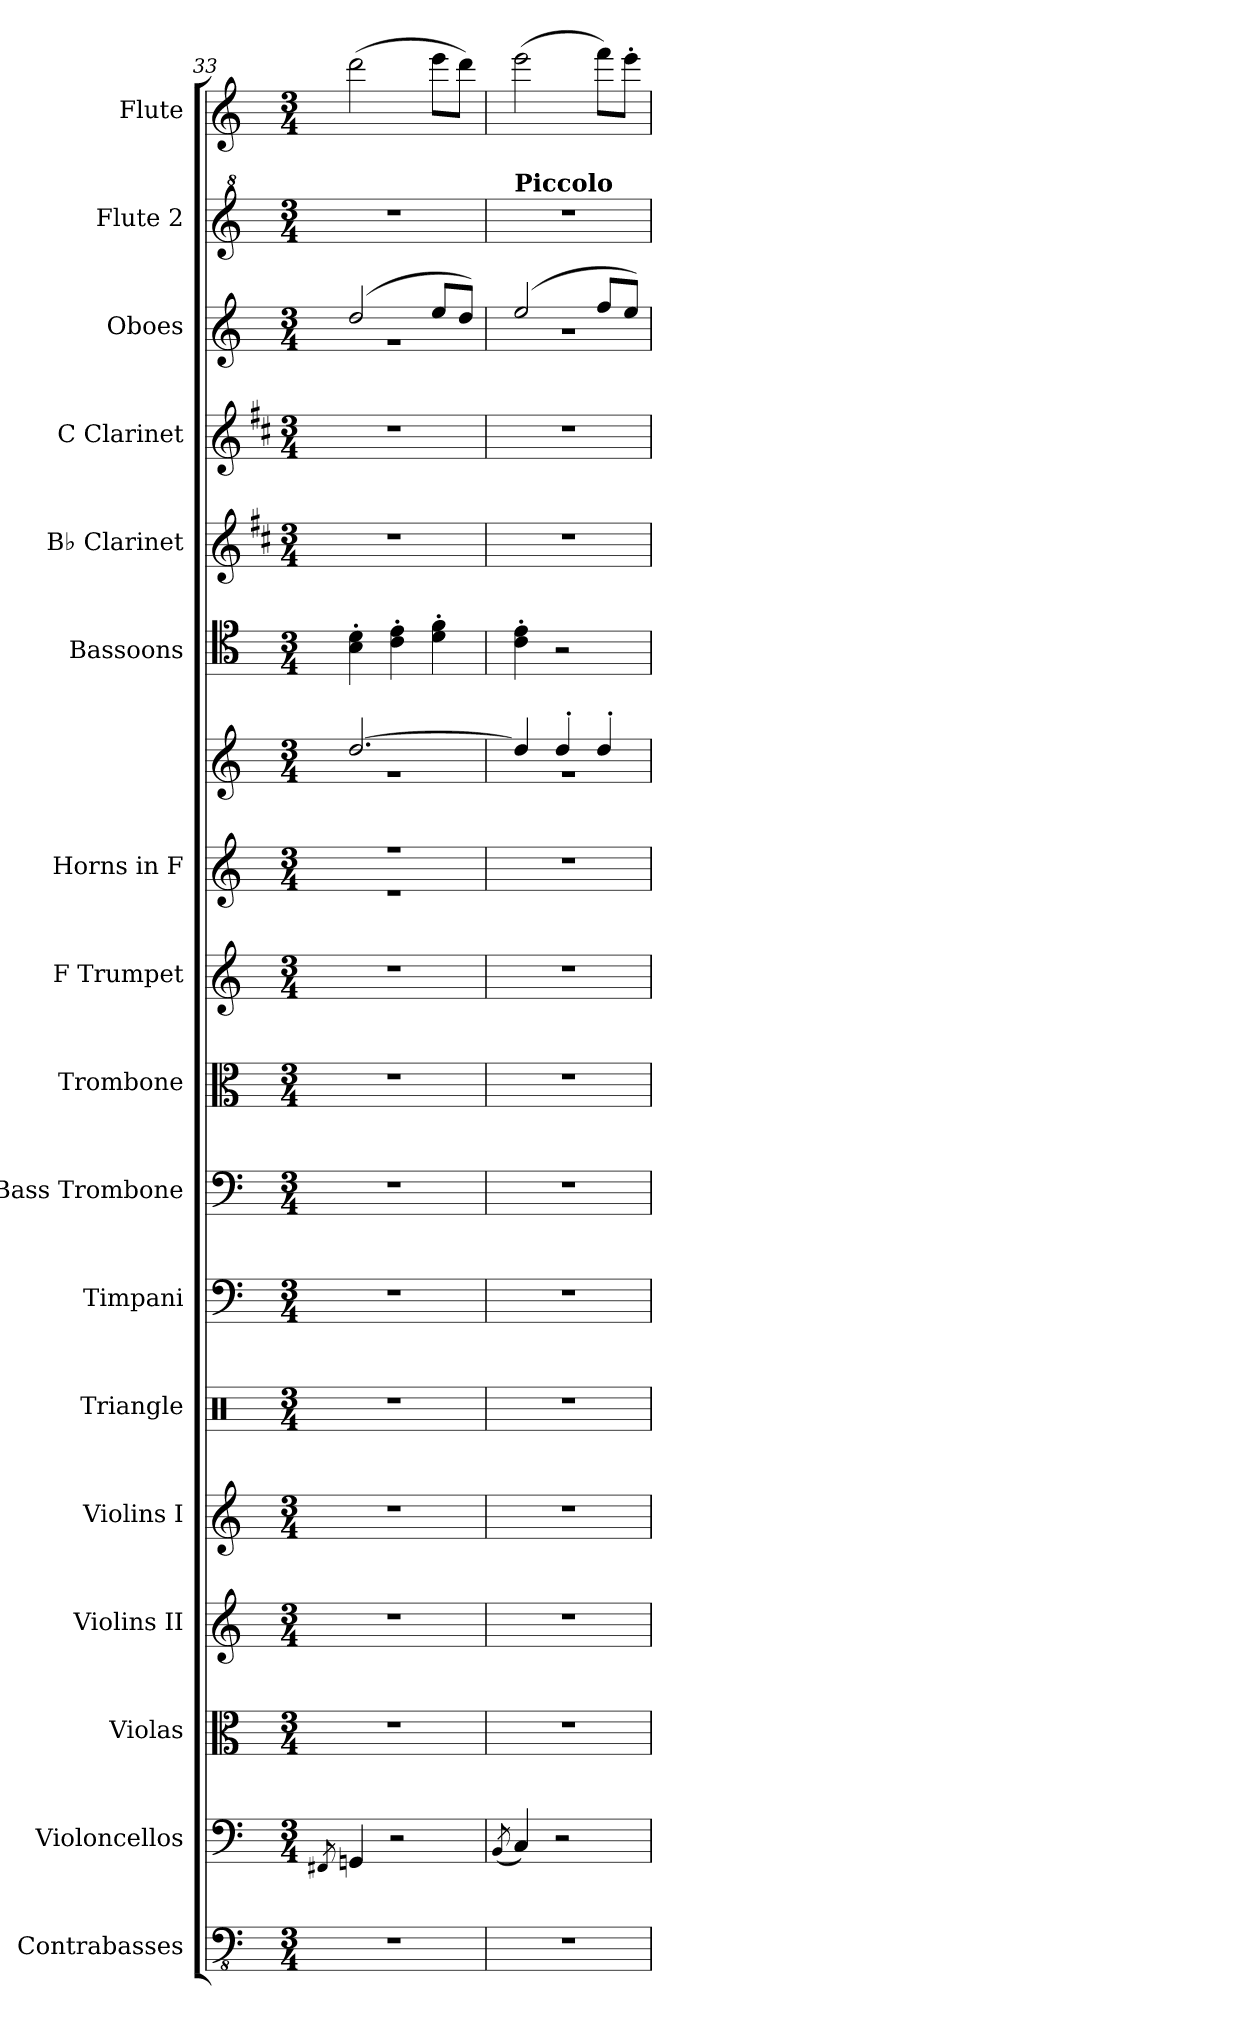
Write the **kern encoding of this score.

**kern	**kern	**kern	**kern	**kern	**kern	**kern	**kern	**kern	**kern	**kern	**kern	**kern	**kern	**kern	**kern	**kern	**kern
*part17	*part16	*part15	*part14	*part13	*part12	*part11	*part10	*part9	*part8	*part7	*part7	*part6	*part5	*part4	*part3	*part2	*part1
*staff18	*staff17	*staff16	*staff15	*staff14	*staff13	*staff12	*staff11	*staff10	*staff9	*staff8	*staff7	*staff6	*staff5	*staff4	*staff3	*staff2	*staff1
*I"Contrabasses	*I"Violoncellos	*I"Violas	*I"Violins II	*I"Violins I	*I"Triangle	*I"Timpani	*I"Bass Trombone	*I"Trombone	*I"F Trumpet	*I"Horns in F	*	*I"Bassoons	*I"B♭ Clarinet	*I"C Clarinet	*I"Oboes	*I"Flute 2	*I"Flute
*I'Cb.	*I'Vc.	*I'Vla.	*I'Vln. II	*I'Vln. I	*I'Trgl.	*I'Timp.	*I'B. Tbn.	*I'Tbn.	*I'F Tpt.	*	*	*I'Bsn.	*I'B♭ Cl.	*I'C Cl.	*I'Ob.	*I'Fl. 2	*I'Fl. 2
*clefFv4	*clefF4	*clefC3	*clefG2	*clefG2	*clefX	*clefF4	*clefF4	*clefC3	*clefG2	*clefG2	*clefG2	*clefC4	*clefG2	*clefG2	*clefG2	*clefG^2	*clefG2
*ITrd7c12	*	*	*	*	*	*	*	*	*ITrd-3c-5	*ITrd4c7	*ITrd4c7	*	*ITrd1c2	*ITrd1c2	*	*	*
*k[]	*k[]	*k[]	*k[]	*k[]	*k[]	*k[]	*k[]	*k[]	*k[b-]	*k[b-]	*k[b-]	*k[]	*k[]	*k[]	*k[]	*k[]	*k[]
*M3/4	*M3/4	*M3/4	*M3/4	*M3/4	*M3/4	*M3/4	*M3/4	*M3/4	*M3/4	*M3/4	*M3/4	*M3/4	*M3/4	*M3/4	*M3/4	*M3/4	*M3/4
=33	=33	=33	=33	=33	=33	=33	=33	=33	=33	=33	=33	=33	=33	=33	=33	=33	=33
.	8qFF#X/	.	.	.	.	.	.	.	.	.	.	.	.	.	.	.	.
*	*	*	*	*	*	*	*	*	*	*^	*^	*	*	*	*^	*	*
2.r	4GGn/	2.r	2.r	2.r	2.r	2.r	2.r	2.r	2.r	2.r	2.r	[2.g/	2.r	4B\' 4d\'	2.r	2.r	(>2dd/	2.r	2.r	(>2ddd\
.	2r	.	.	.	.	.	.	.	.	.	.	.	.	4c\' 4e\'	.	.	.	.	.	.
.	.	.	.	.	.	.	.	.	.	.	.	.	.	4d\' 4f\'	.	.	8ee/L	.	.	8eee\L
.	.	.	.	.	.	.	.	.	.	.	.	.	.	.	.	.	8dd/J)	.	.	8ddd\J)
*	*	*	*	*	*	*	*	*	*	*v	*v	*	*	*	*	*	*	*	*	*
=34	=34	=34	=34	=34	=34	=34	=34	=34	=34	=34	=34	=34	=34	=34	=34	=34	=34	=34	=34
.	(<8qBB/	.	.	.	.	.	.	.	.	.	.	.	.	.	.	.	.	.	.
!	!	!	!	!	!	!	!	!	!	!	!	!	!	!	!	!	!	!LO:TX:a:B:t=Piccolo	!
2.r	4C/)	2.r	2.r	2.r	2.r	2.r	2.r	2.r	2.r	2.r	4g/]	2.r	4c\' 4e\'	2.r	2.r	(>2ee/	2.r	2.r	(>2eee\
.	2r	.	.	.	.	.	.	.	.	.	4g'/	.	2r	.	.	.	.	.	.
.	.	.	.	.	.	.	.	.	.	.	4g'/	.	.	.	.	8ff/L	.	.	8fff\L)
.	.	.	.	.	.	.	.	.	.	.	.	.	.	.	.	8ee/J)	.	.	8eee'\J
*	*	*	*	*	*	*	*	*	*	*	*v	*v	*	*	*	*v	*v	*	*
=	=	=	=	=	=	=	=	=	=	=	=	=	=	=	=	=	=
*-	*-	*-	*-	*-	*-	*-	*-	*-	*-	*-	*-	*-	*-	*-	*-	*-	*-
